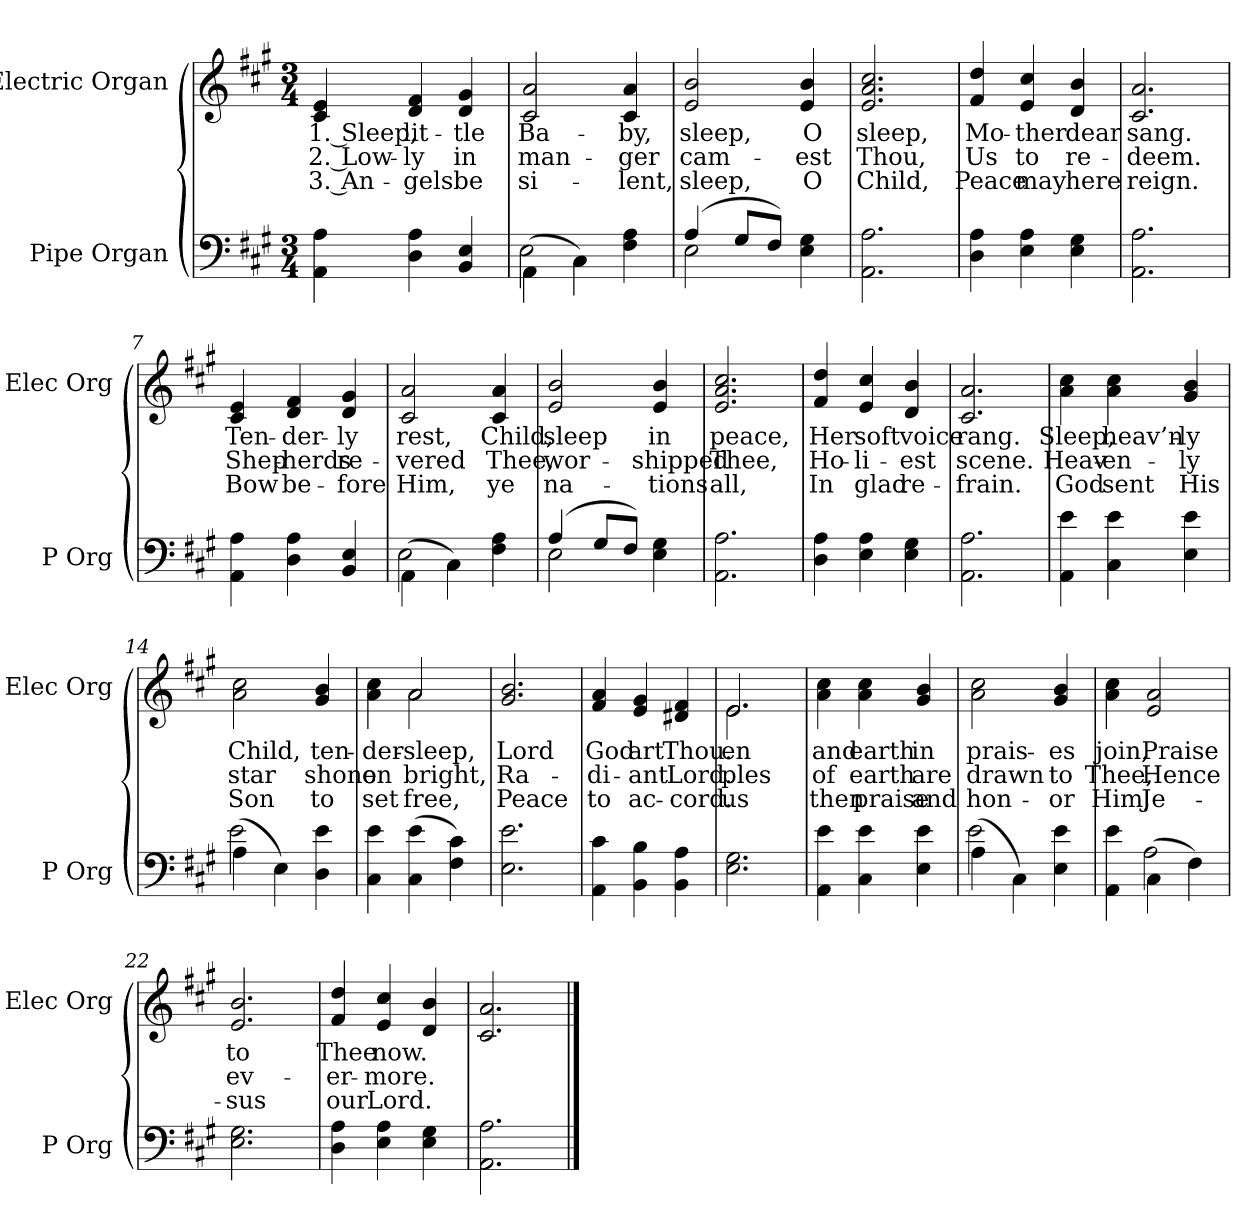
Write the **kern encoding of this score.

**kern	**kern	**text	**text	**text
*part2	*part1	*part1	*part1	*part1
*staff2	*staff1	*staff1	*staff1	*staff1
*I"Pipe Organ	*I"Electric Organ	*	*	*
*I'P Org	*I'Elec Org	*	*	*
*clefF4	*clefG2	*	*	*
*k[f#c#g#]	*k[f#c#g#]	*	*	*
*A:	*A:	*	*	*
*M3/4	*M3/4	*	*	*
=1	=1	=1	=1	=1
4AA 4A	4c# 4e	1. Sleep,	2. Low-	3. An-
4D 4A	4d 4f#	lit-	-ly	-gels
4BB 4E	4d 4g#	-tle	in	be
=2	=2	=2	=2	=2
*^	*	*	*	*
(4AA\	2E	2c# 2a	Ba-	man-	si-
4C#\)	.	.	.	.	.
4F# 4A	4ryy	4c# 4a	-by,	-ger	-lent,
=3	=3	=3	=3	=3	=3
(4A/	2E	2e 2b	sleep,	cam-	sleep,
8G#/L	.	.	.	.	.
8F#/J)	.	.	.	.	.
4E 4G#	4ryy	4e 4b	O	-est	O
*v	*v	*	*	*	*
=4	=4	=4	=4	=4
2.AA 2.A	2.e 2.a 2.cc#	sleep,	Thou,	Child,
=5	=5	=5	=5	=5
4D 4A	4f# 4dd	Mo-	Us	Peace
4E 4A	4e 4cc#	-ther	to	may
4E 4G#	4d 4b	dear	re-	here
=6	=6	=6	=6	=6
2.AA 2.A	2.c# 2.a	sang.	-deem.	reign.
=7	=7	=7	=7	=7
4AA 4A	4c# 4e	Ten-	Shep-	Bow
4D 4A	4d 4f#	-der-	-herds	be-
4BB 4E	4d 4g#	-ly	re-	-fore
=8	=8	=8	=8	=8
*^	*	*	*	*
(4AA\	2E	2c# 2a	rest,	-vered	Him,
4C#\)	.	.	.	.	.
4F# 4A	4ryy	4c# 4a	Child,	Thee,	ye
=9	=9	=9	=9	=9	=9
(4A/	2E	2e 2b	sleep	wor-	na-
8G#/L	.	.	.	.	.
8F#/J)	.	.	.	.	.
4E 4G#	4ryy	4e 4b	in	-shipped	-tions
*v	*v	*	*	*	*
=10	=10	=10	=10	=10
2.AA 2.A	2.e 2.a 2.cc#	peace,	Thee,	all,
=11	=11	=11	=11	=11
4D 4A	4f# 4dd	Her	Ho-	In
4E 4A	4e 4cc#	soft	-li-	glad
4E 4G#	4d 4b	voice	-est	re-
=12	=12	=12	=12	=12
2.AA 2.A	2.c# 2.a	rang.	scene.	-frain.
=13	=13	=13	=13	=13
4AA 4e	4a 4cc#	Sleep,	Heav-	God
4C# 4e	4a 4cc#	heav’n-	-en-	sent
4E 4e	4g# 4b	-ly	-ly	His
=14	=14	=14	=14	=14
*^	*	*	*	*
(4A\	2e	2a 2cc#	Child,	star	Son
4E\)	.	.	.	.	.
4D 4e	4ryy	4g# 4b	ten-	shone	to
*v	*v	*	*	*	*
=15	=15	=15	=15	=15
*	*^	*	*	*
4C# 4e	4a 4cc#	4ryy	-der-	on	set
(4C# 4e	2a/	2a	sleep,	bright,	free,
4F# 4c#)	.	.	.	.	.
*	*v	*v	*	*	*
=16	=16	=16	=16	=16
2.E 2.e	2.g# 2.b	Lord	Ra-	Peace
=17	=17	=17	=17	=17
4AA 4c#	4f# 4a	God	-di-	to
4BB 4B	4e 4g#	art	-ant	ac-
4BB 4A	4d#X 4f#	Thou.	Lord.	-cord.
=18	=18	=18	=18	=18
*	*^	*	*	*
2.E 2.G#	2.e/	2.e	-en	-ples	us
*	*v	*v	*	*	*
=19	=19	=19	=19	=19
4AA 4e	4a 4cc#	and	of	then
4C# 4e	4a 4cc#	earth	earth	praise
4E 4e	4g# 4b	in	are	and
=20	=20	=20	=20	=20
*^	*	*	*	*
(4A\	2e	2a 2cc#	prais-	drawn	hon-
4C#\)	.	.	.	.	.
4E 4e	4ryy	4g# 4b	-es	to	-or
=21	=21	=21	=21	=21	=21
4AA 4e	4ryy	4a 4cc#	join,	Thee,	Him,
(4C#\	2A	2e 2a	Praise	Hence	Je-
4F#\)	.	.	.	.	.
*v	*v	*	*	*	*
=22	=22	=22	=22	=22
2.E 2.G#	2.e 2.b	to	ev-	-sus
=23	=23	=23	=23	=23
4D 4A	4f# 4dd	Thee	-er-	our
4E 4A	4e 4cc#	now.	-more.	Lord.
4E 4G#	4d 4b	.	.	.
=24	=24	=24	=24	=24
2.AA 2.A	2.c# 2.a	.	.	.
==	==	==	==	==
*-	*-	*-	*-	*-
